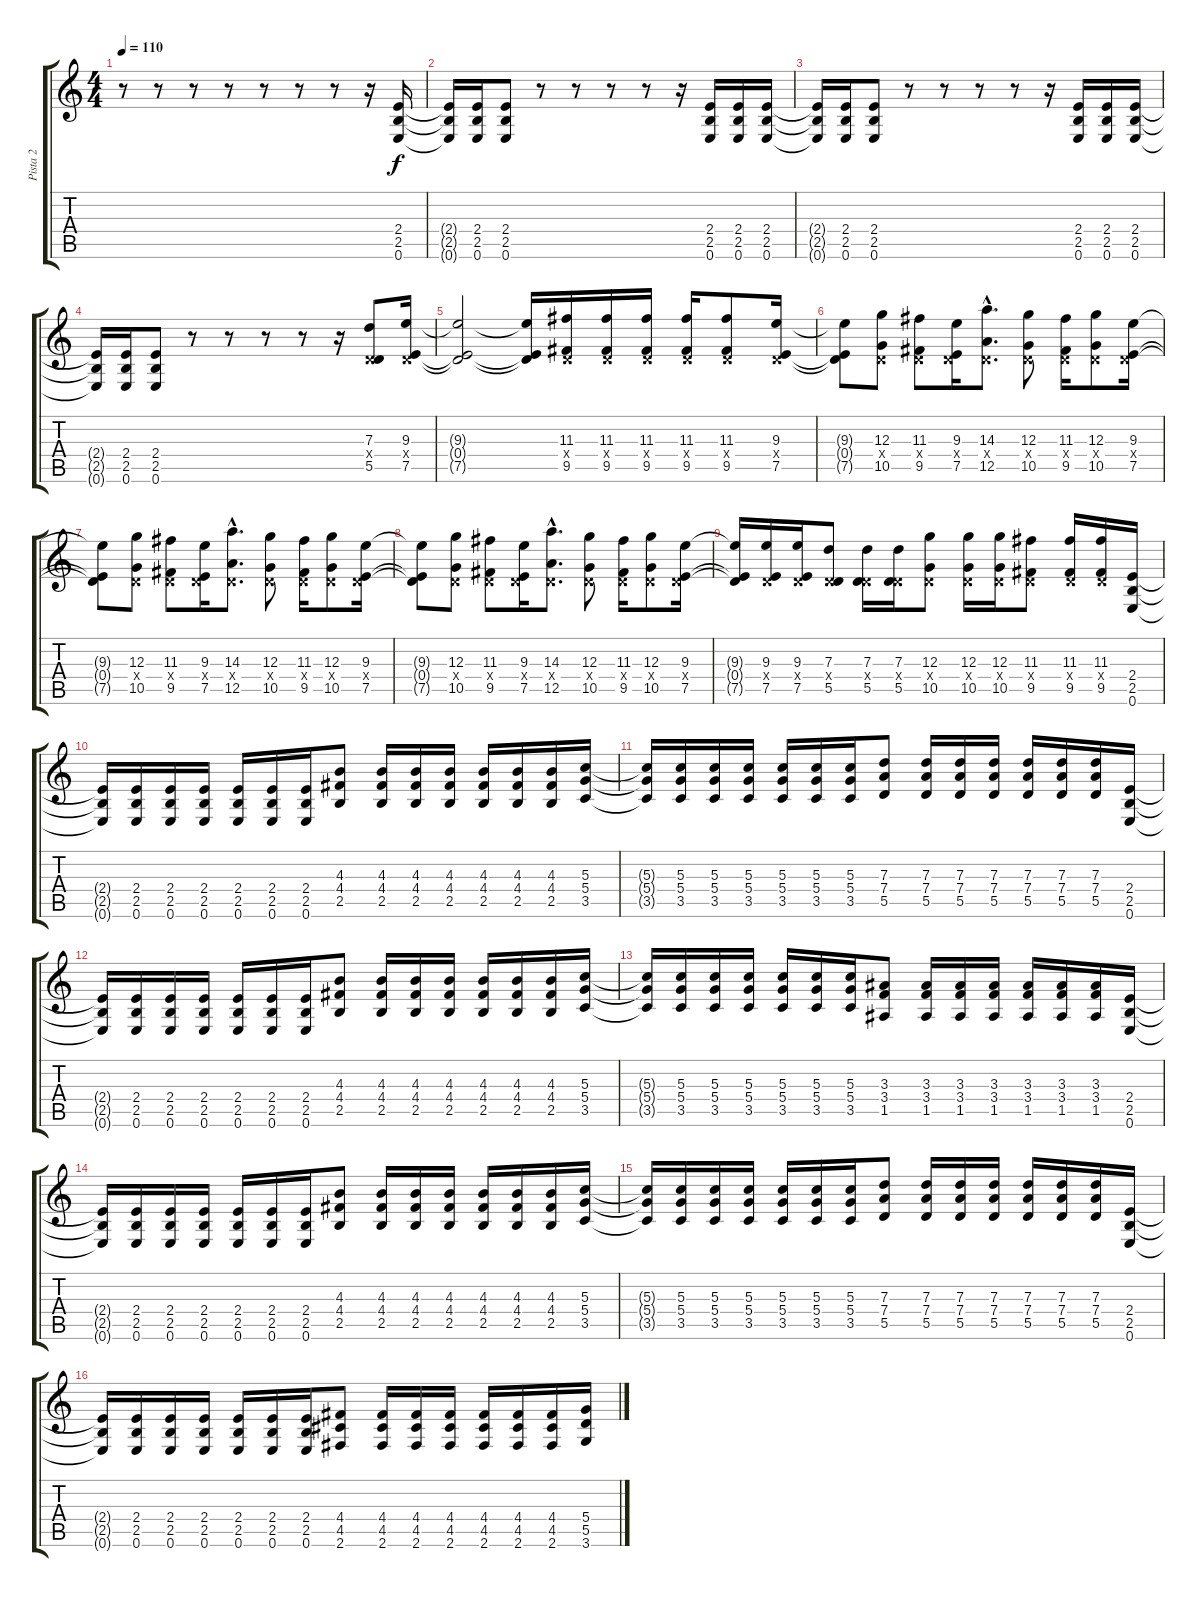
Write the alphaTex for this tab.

\track ("Pista 2" "Pista 2") {instrument distortionguitar}
\staff {score tabs}
\tuning (E4 B3 G3 D3 A2 E2) {hide}
\ts (4 4)
\tempo 110
\clef g2
\ks c
r.8{dy f instrument distortionguitar} r.8 r.8 r.8 r.8 r.8 r.8 r.16 (2.4 2.5 0.6).16 |
(2.4{t} 2.5{t} 0.6{t}).16 (2.4 2.5 0.6).16 (2.4 2.5 0.6).8 r.8 r.8 r.8 r.8 r.16 (2.4 2.5 0.6).16 (2.4 2.5 0.6).16 (2.4 2.5 0.6).16 |
(2.4{t} 2.5{t} 0.6{t}).16 (2.4 2.5 0.6).16 (2.4 2.5 0.6).8 r.8 r.8 r.8 r.8 r.16 (2.4 2.5 0.6).16 (2.4 2.5 0.6).16 (2.4 2.5 0.6).16 |
(2.4{t} 2.5{t} 0.6{t}).16 (2.4 2.5 0.6).16 (2.4 2.5 0.6).8 r.8 r.8 r.8 r.8 r.16 (7.3 0.4{x} 5.5).8 (9.3 0.4{x} 7.5).16 |
(9.3{t} 0.4{t} 7.5{t}).2 (9.3{t} 0.4{t} 7.5{t}).16 (11.3 0.4{x} 9.5).16 (11.3 0.4{x} 9.5).16 (11.3 0.4{x} 9.5).16 (11.3 0.4{x} 9.5).16 (11.3 0.4{x} 9.5).8 (9.3 0.4{x} 7.5).16 |
(9.3{t} 0.4{t} 7.5{t}).8 (12.3 0.4{x} 10.5).8 (11.3 0.4{x} 9.5).8 (9.3 0.4{x} 7.5).16 (14.3{hac} 0.4{hac x} 12.5{hac}).8{d} (12.3 0.4{x} 10.5).8 (11.3 0.4{x} 9.5).16 (12.3 0.4{x} 10.5).8 (9.3 0.4{x} 7.5).16 |
(9.3{t} 0.4{t} 7.5{t}).8 (12.3 0.4{x} 10.5).8 (11.3 0.4{x} 9.5).8 (9.3 0.4{x} 7.5).16 (14.3{hac} 0.4{hac x} 12.5{hac}).8{d} (12.3 0.4{x} 10.5).8 (11.3 0.4{x} 9.5).16 (12.3 0.4{x} 10.5).8 (9.3 0.4{x} 7.5).16 |
(9.3{t} 0.4{t} 7.5{t}).8 (12.3 0.4{x} 10.5).8 (11.3 0.4{x} 9.5).8 (9.3 0.4{x} 7.5).16 (14.3{hac} 0.4{hac x} 12.5{hac}).8{d} (12.3 0.4{x} 10.5).8 (11.3 0.4{x} 9.5).16 (12.3 0.4{x} 10.5).8 (9.3 0.4{x} 7.5).16 |
(9.3{t} 0.4{t} 7.5{t}).16 (9.3 0.4{x} 7.5).16 (9.3 0.4{x} 7.5).16 (7.3 0.4{x} 5.5).8 (7.3 0.4{x} 5.5).16 (7.3 0.4{x} 5.5).16 (12.3 0.4{x} 10.5).8 (12.3 0.4{x} 10.5).16 (12.3 0.4{x} 10.5).16 (11.3 0.4{x} 9.5).8 (11.3 0.4{x} 9.5).16 (11.3 0.4{x} 9.5).16 (2.4 2.5 0.6).16 |
(2.4{t} 2.5{t} 0.6{t}).16 (2.4 2.5 0.6).16 (2.4 2.5 0.6).16 (2.4 2.5 0.6).16 (2.4 2.5 0.6).16 (2.4 2.5 0.6).16 (2.4 2.5 0.6).16 (4.3 4.4 2.5).8 (4.3 4.4 2.5).16 (4.3 4.4 2.5).16 (4.3 4.4 2.5).16 (4.3 4.4 2.5).16 (4.3 4.4 2.5).16 (4.3 4.4 2.5).16 (5.3 5.4 3.5).16 |
(5.3{t} 5.4{t} 3.5{t}).16 (5.3 5.4 3.5).16 (5.3 5.4 3.5).16 (5.3 5.4 3.5).16 (5.3 5.4 3.5).16 (5.3 5.4 3.5).16 (5.3 5.4 3.5).16 (7.3 7.4 5.5).8 (7.3 7.4 5.5).16 (7.3 7.4 5.5).16 (7.3 7.4 5.5).16 (7.3 7.4 5.5).16 (7.3 7.4 5.5).16 (7.3 7.4 5.5).16 (2.4 2.5 0.6).16 |
(2.4{t} 2.5{t} 0.6{t}).16 (2.4 2.5 0.6).16 (2.4 2.5 0.6).16 (2.4 2.5 0.6).16 (2.4 2.5 0.6).16 (2.4 2.5 0.6).16 (2.4 2.5 0.6).16 (4.3 4.4 2.5).8 (4.3 4.4 2.5).16 (4.3 4.4 2.5).16 (4.3 4.4 2.5).16 (4.3 4.4 2.5).16 (4.3 4.4 2.5).16 (4.3 4.4 2.5).16 (5.3 5.4 3.5).16 |
(5.3{t} 5.4{t} 3.5{t}).16 (5.3 5.4 3.5).16 (5.3 5.4 3.5).16 (5.3 5.4 3.5).16 (5.3 5.4 3.5).16 (5.3 5.4 3.5).16 (5.3 5.4 3.5).16 (3.3 3.4 1.5).8 (3.3 3.4 1.5).16 (3.3 3.4 1.5).16 (3.3 3.4 1.5).16 (3.3 3.4 1.5).16 (3.3 3.4 1.5).16 (3.3 3.4 1.5).16 (2.4 2.5 0.6).16 |
(2.4{t} 2.5{t} 0.6{t}).16 (2.4 2.5 0.6).16 (2.4 2.5 0.6).16 (2.4 2.5 0.6).16 (2.4 2.5 0.6).16 (2.4 2.5 0.6).16 (2.4 2.5 0.6).16 (4.3 4.4 2.5).8 (4.3 4.4 2.5).16 (4.3 4.4 2.5).16 (4.3 4.4 2.5).16 (4.3 4.4 2.5).16 (4.3 4.4 2.5).16 (4.3 4.4 2.5).16 (5.3 5.4 3.5).16 |
(5.3{t} 5.4{t} 3.5{t}).16 (5.3 5.4 3.5).16 (5.3 5.4 3.5).16 (5.3 5.4 3.5).16 (5.3 5.4 3.5).16 (5.3 5.4 3.5).16 (5.3 5.4 3.5).16 (7.3 7.4 5.5).8 (7.3 7.4 5.5).16 (7.3 7.4 5.5).16 (7.3 7.4 5.5).16 (7.3 7.4 5.5).16 (7.3 7.4 5.5).16 (7.3 7.4 5.5).16 (2.4 2.5 0.6).16 |
(2.4{t} 2.5{t} 0.6{t}).16 (2.4 2.5 0.6).16 (2.4 2.5 0.6).16 (2.4 2.5 0.6).16 (2.4 2.5 0.6).16 (2.4 2.5 0.6).16 (2.4 2.5 0.6).16 (4.4 4.5 2.6).8 (4.4 4.5 2.6).16 (4.4 4.5 2.6).16 (4.4 4.5 2.6).16 (4.4 4.5 2.6).16 (4.4 4.5 2.6).16 (4.4 4.5 2.6).16 (5.4 5.5 3.6).16
